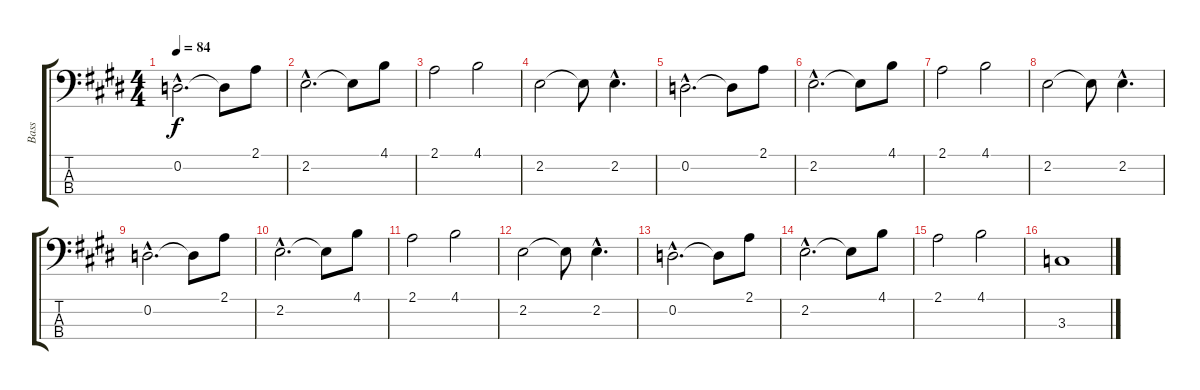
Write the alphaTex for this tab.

\track ("Bass" "Bass") {instrument electricbassfinger}
\staff {score tabs}
\tuning (G2 D2 A1 E1) {hide}
\ts (4 4)
\tempo 84
\clef f4
\ks e
0.2{hac}.2{d dy f} 0.2{t}.8 2.1.8 |
2.2{hac}.2{d} 2.2{t}.8 4.1.8 |
2.1.2 4.1.2 |
2.2.2 2.2{t}.8 2.2{hac}.4{d} |
0.2{hac}.2{d} 0.2{t}.8 2.1.8 |
2.2{hac}.2{d} 2.2{t}.8 4.1.8 |
2.1.2 4.1.2 |
2.2.2 2.2{t}.8 2.2{hac}.4{d} |
0.2{hac}.2{d} 0.2{t}.8 2.1.8 |
2.2{hac}.2{d} 2.2{t}.8 4.1.8 |
2.1.2 4.1.2 |
2.2.2 2.2{t}.8 2.2{hac}.4{d} |
0.2{hac}.2{d} 0.2{t}.8 2.1.8 |
2.2{hac}.2{d} 2.2{t}.8 4.1.8 |
2.1.2 4.1.2 |
3.3.1
